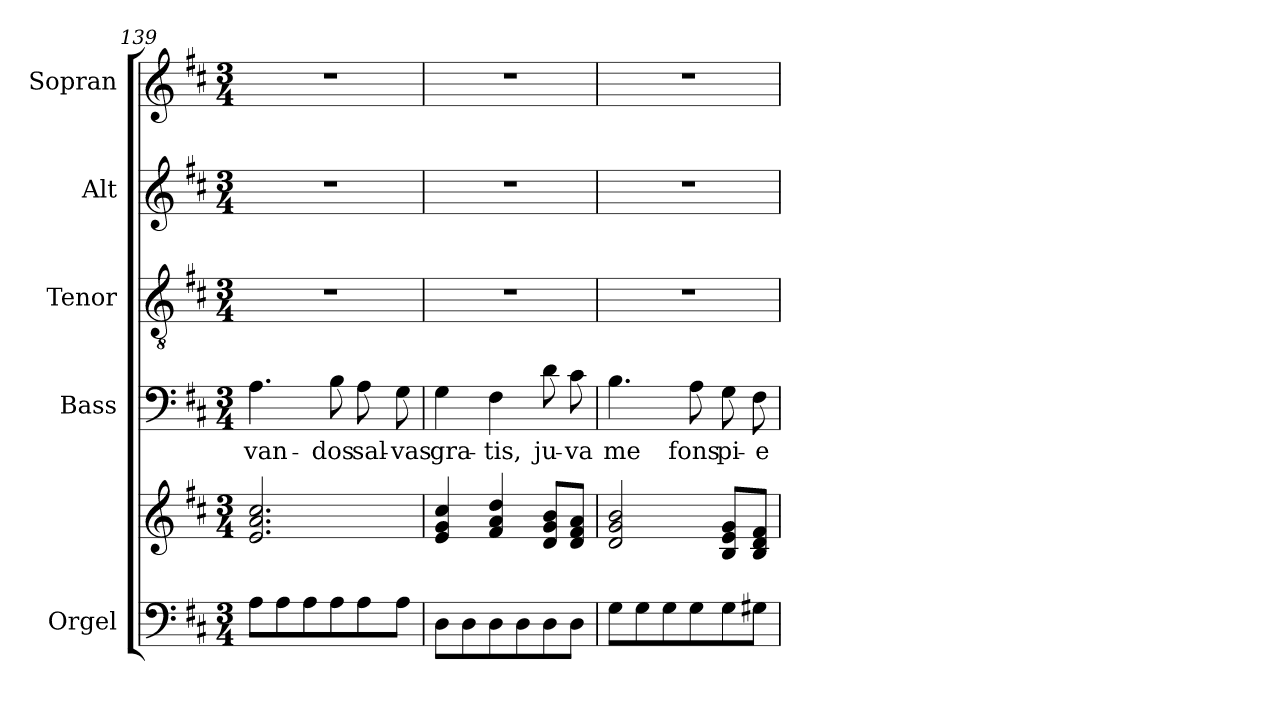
**kern	**kern	**kern	**text	**kern	**kern	**kern
*part5	*part5	*part4	*part4	*part3	*part2	*part1
*staff6	*staff5	*staff4	*staff4	*staff3	*staff2	*staff1
*I"Orgel	*	*I"Bass	*	*I"Tenor	*I"Alt	*I"Sopran
*I'Org.	*	*I'B.	*	*I'T.	*I'A.	*I'S.
*clefF4	*clefG2	*clefF4	*	*clefGv2	*clefG2	*clefG2
*k[f#c#]	*k[f#c#]	*k[f#c#]	*	*k[f#c#]	*k[f#c#]	*k[f#c#]
*D:	*D:	*D:	*	*D:	*D:	*D:
*M3/4	*M3/4	*M3/4	*	*M3/4	*M3/4	*M3/4
=139	=139	=139	=139	=139	=139	=139
!	!	!	!LO:LY:b	!	!	!
8A\L	2.e/ 2.a/ 2.cc#/	4.A\	-van-	2.r	2.r	2.r
8A\	.	.	.	.	.	.
8A\	.	.	.	.	.	.
!	!	!	!LO:LY:b	!	!	!
8A\	.	8B\	-dos	.	.	.
!	!	!	!LO:LY:b	!	!	!
8A\	.	8A\	sal-	.	.	.
!	!	!	!LO:LY:b	!	!	!
8A\J	.	8G\	-vas	.	.	.
=140	=140	=140	=140	=140	=140	=140
!	!	!	!LO:LY:b	!	!	!
8D\L	4e/ 4g/ 4cc#/	4G\	gra-	2.r	2.r	2.r
8D\	.	.	.	.	.	.
!	!	!	!LO:LY:b	!	!	!
8D\	4f#/ 4a/ 4dd/	4F#\	-tis,	.	.	.
8D\	.	.	.	.	.	.
!	!	!	!LO:LY:b	!	!	!
8D\	8d/ 8g/ 8b/L	8d\	ju-	.	.	.
!	!	!	!LO:LY:b	!	!	!
8D\J	8d/ 8f#/ 8a/J	8c#\	-va	.	.	.
!!LO:LB:g=z
=141	=141	=141	=141	=141	=141	=141
!	!	!	!LO:LY:b	!	!	!
8G\L	2d/ 2g/ 2b/	4.B\	me	2.r	2.r	2.r
8G\	.	.	.	.	.	.
8G\	.	.	.	.	.	.
!	!	!	!LO:LY:b	!	!	!
8G\	.	8A\	fons	.	.	.
!	!	!	!LO:LY:b	!	!	!
8G\	8B/ 8e/ 8g/L	8G\	pi-	.	.	.
!	!	!	!LO:LY:b	!	!	!
8G#X\J	8B/ 8d/ 8f#/J	8F#\	-e-	.	.	.
=	=	=	=	=	=	=
*-	*-	*-	*-	*-	*-	*-
